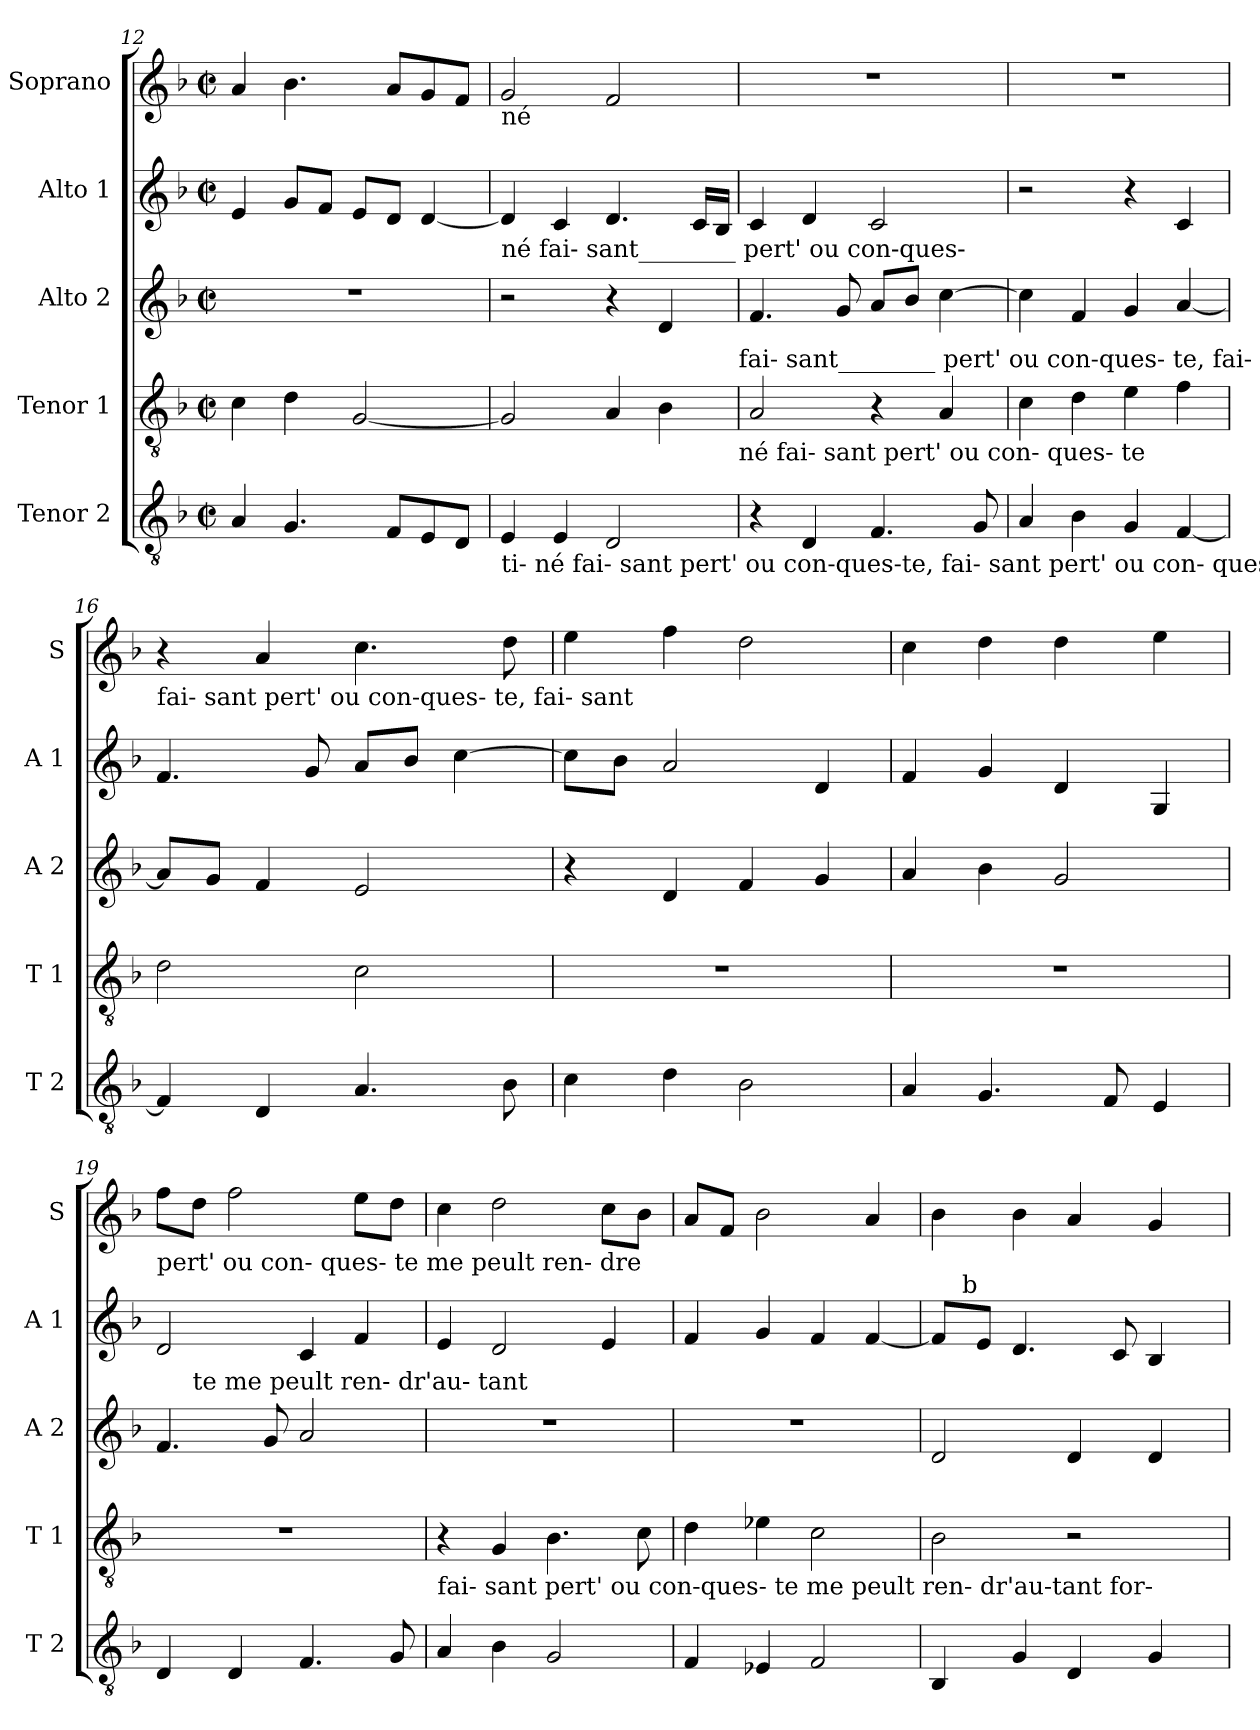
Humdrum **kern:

**kern	**kern	**kern	**kern	**kern
*part5	*part4	*part3	*part2	*part1
*staff5	*staff4	*staff3	*staff2	*staff1
*I"Tenor 2	*I"Tenor 1	*I"Alto 2	*I"Alto 1	*I"Soprano
*I'T 2	*I'T 1	*I'A 2	*I'A 1	*I'S
*clefGv2	*clefGv2	*clefG2	*clefG2	*clefG2
*k[b-]	*k[b-]	*k[b-]	*k[b-]	*k[b-]
*F:	*F:	*F:	*F:	*F:
*M2/2	*M2/2	*M2/2	*M2/2	*M2/2
*met(c|)	*met(c|)	*met(c|)	*met(c|)	*met(c|)
=12	=12	=12	=12	=12
4A/	4c\	1r	4e/	4a/
4.G/	4d\	.	8g/L	4.b-\
.	.	.	8f/J	.
.	[2G/	.	8e/L	.
8F/L	.	.	8d/J	8a/L
8E/	.	.	[4d/	8g/
8D/J	.	.	.	8f/J
!!LO:PB:g=z
=13	=13	=13	=13	=13
!	!	!	!	!LO:TX:b:t=né
!	!	!LO:TX:a:t=né                                  fai-   sant________ pert'                        ou    con-ques-	!	!
!LO:TX:b:t=ti-   né                    fai- sant    pert' ou  con-ques-te,            fai-  sant  pert' ou  con- ques-	!	!	!	!
4E/	2G/]	2r	4d/]	2g/
4E/	.	.	4c/	.
2D/	4A/	4r	4.d/	2f/
.	4B-\	4d/	.	.
.	.	.	16c/LL	.
.	.	.	16B-/JJ	.
!	!LO:TX:a:t=fai-  sant________ pert'         ou  con-ques-                 te,                    fai- sant pert'   ou  con- ques-	!	!	!
!	!LO:TX:b:t=né                 fai-   sant pert'  ou  con-  ques-       te	!	!	!
=14	=14	=14	=14	=14
4r	2A/	4.f/	4c/	1r
4D/	.	.	4d/	.
.	.	8g/	.	.
4.F/	4r	8a/L	2c/	.
.	.	8b-/J	.	.
.	4A/	[4cc\	.	.
8G/	.	.	.	.
=15	=15	=15	=15	=15
4A/	4c\	4cc\]	2r	1r
4B-\	4d\	4f/	.	.
4G/	4e\	4g/	4r	.
[4F/	4f\	[4a/	4c/	.
=16	=16	=16	=16	=16
!	!	!	!	!LO:TX:b:t=fai- sant   pert' ou   con-ques-                te,  fai-  sant
4F/]	2d\	8a/L]	4.f/	4r
.	.	8g/J	.	.
4D/	.	4f/	.	4a/
.	.	.	8g/	.
4.A/	2c\	2e/	8a/L	4.cc\
.	.	.	8b-/J	.
.	.	.	[4cc\	.
8B-\	.	.	.	8dd\
=17	=17	=17	=17	=17
4c\	1r	4r	8cc\L]	4ee\
.	.	.	8b-\J	.
4d\	.	4d/	2a/	4ff\
2B-\	.	4f/	.	2dd\
.	.	4g/	4d/	.
=18	=18	=18	=18	=18
4A/	1r	4a/	4f/	4cc\
4.G/	.	4b-\	4g/	4dd\
.	.	2g/	4d/	4dd\
8F/	.	.	.	.
4E/	.	.	4G/	4ee\
!!LO:LB:g=z
=19	=19	=19	=19	=19
!	!	!	!	!LO:TX:b:t=pert'  ou          con- ques-                                                        te    me peult ren-  dre
!	!	!LO:TX:b:t=te                                                                             me       peult ren-   dre______     au-    tant__________	!	!
*	*	*^	*	*
4D/	1r	4.f/	8ryy	2d/	8ff\L
!	!	!	!LO:TX:a:t=te    me peult ren-  dr'au-            tant	!	!
.	.	.	2..ryy	.	8dd\J
4D/	.	.	.	.	2ff\
.	.	8g/	.	.	.
4.F/	.	2a/	.	4c/	.
.	.	.	.	4f/	8ee\L
8G/	.	.	.	.	8dd\J
=20	=20	=20	=20	=20	=20
!	!LO:TX:b:t=fai- sant   pert' ou  con-ques-         te                                    me peult ren-  dr'au-tant for-	!	!	!	!
*	*	*v	*v	*	*
4A/	4r	1r	4e/	4cc\
4B-\	4G/	.	2d/	2dd\
2G/	4.B-\	.	.	.
.	.	.	4e/	8cc\L
.	8c\	.	.	8b-\J
=21	=21	=21	=21	=21
4F/	4d\	1r	4f/	8a/L
.	.	.	.	8f/J
4E-X/	4e-X\	.	4g/	2b-\
2F/	2c\	.	4f/	.
.	.	.	[4f/	4a/
=22	=22	=22	=22	=22
*	*	*	*^	*
4BB-/	2B-\	2d/	8f/L]	16.ryy	4b-\
!	!	!	!	!LO:TX:a:t=b	!
.	.	.	.	2ryy	.
.	.	.	8e/J	.	.
4G/	.	.	4.d/	.	4b-\
4D/	2r	4d/	.	.	4a/
.	.	.	.	4ryy	.
.	.	.	8c/	.	.
4G/	.	4d/	4B-/	.	4g/
.	.	.	.	8ryy	.
.	.	.	.	32ryy	.
*	*	*	*v	*v	*
=	=	=	=	=
*-	*-	*-	*-	*-
